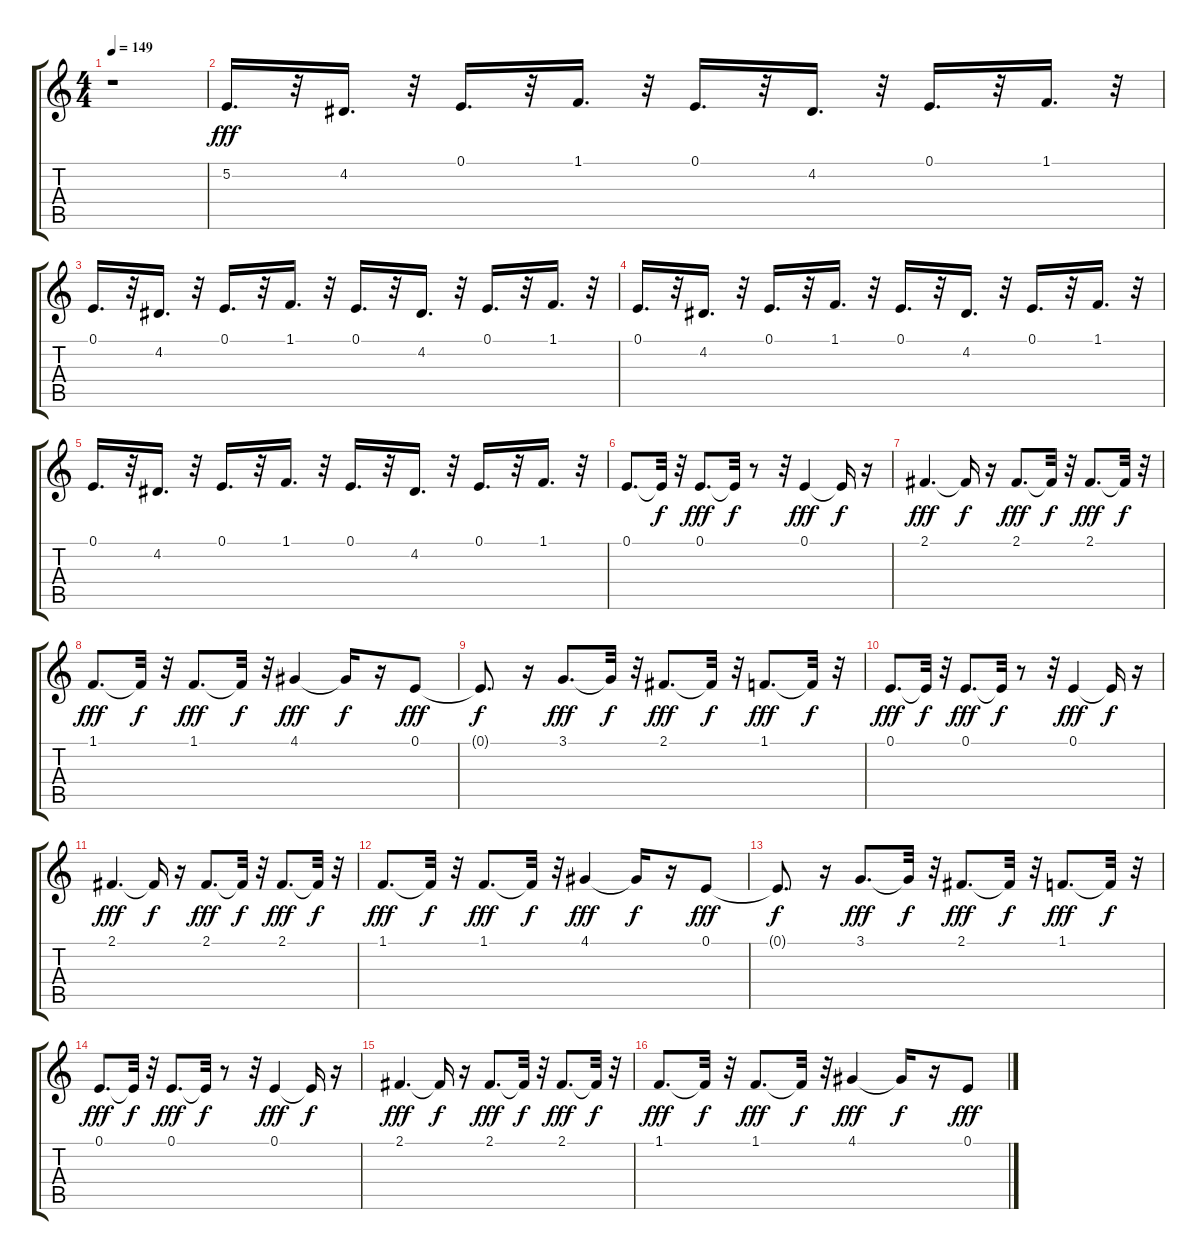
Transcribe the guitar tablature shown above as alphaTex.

\track "" {instrument lead2sawtooth}
\staff {score tabs}
\tuning (E4 B3 G3 D3 A2 E2) {hide}
\ts (4 4)
\tempo 149
\clef g2
\ks c
r.1{dy fff instrument lead2sawtooth} |
5.2.16{d} r.32 4.2.16{d} r.32 0.1.16{d} r.32 1.1.16{d} r.32 0.1.16{d} r.32 4.2.16{d} r.32 0.1.16{d} r.32 1.1.16{d} r.32 |
0.1.16{d} r.32 4.2.16{d} r.32 0.1.16{d} r.32 1.1.16{d} r.32 0.1.16{d} r.32 4.2.16{d} r.32 0.1.16{d} r.32 1.1.16{d} r.32 |
0.1.16{d} r.32 4.2.16{d} r.32 0.1.16{d} r.32 1.1.16{d} r.32 0.1.16{d} r.32 4.2.16{d} r.32 0.1.16{d} r.32 1.1.16{d} r.32 |
0.1.16{d} r.32 4.2.16{d} r.32 0.1.16{d} r.32 1.1.16{d} r.32 0.1.16{d} r.32 4.2.16{d} r.32 0.1.16{d} r.32 1.1.16{d} r.32 |
0.1.8{d} 0.1{t}.32{dy f} r.32 0.1.8{d dy fff} 0.1{t}.32{dy f} r.8 r.32 0.1.4{dy fff} 0.1{t}.16{dy f} r.16 |
2.1.4{d dy fff} 2.1{t}.16{dy f} r.16 2.1.8{d dy fff} 2.1{t}.32{dy f} r.32 2.1.8{d dy fff} 2.1{t}.32{dy f} r.32 |
1.1.8{d dy fff} 1.1{t}.32{dy f} r.32 1.1.8{d dy fff} 1.1{t}.32{dy f} r.32 4.1.4{dy fff} 4.1{t}.16{dy f} r.16 0.1.8{dy fff} |
0.1{t}.8{d dy f} r.16 3.1.8{d dy fff} 3.1{t}.32{dy f} r.32 2.1.8{d dy fff} 2.1{t}.32{dy f} r.32 1.1.8{d dy fff} 1.1{t}.32{dy f} r.32 |
0.1.8{d dy fff} 0.1{t}.32{dy f} r.32 0.1.8{d dy fff} 0.1{t}.32{dy f} r.8 r.32 0.1.4{dy fff} 0.1{t}.16{dy f} r.16 |
2.1.4{d dy fff} 2.1{t}.16{dy f} r.16 2.1.8{d dy fff} 2.1{t}.32{dy f} r.32 2.1.8{d dy fff} 2.1{t}.32{dy f} r.32 |
1.1.8{d dy fff} 1.1{t}.32{dy f} r.32 1.1.8{d dy fff} 1.1{t}.32{dy f} r.32 4.1.4{dy fff} 4.1{t}.16{dy f} r.16 0.1.8{dy fff} |
0.1{t}.8{d dy f} r.16 3.1.8{d dy fff} 3.1{t}.32{dy f} r.32 2.1.8{d dy fff} 2.1{t}.32{dy f} r.32 1.1.8{d dy fff} 1.1{t}.32{dy f} r.32 |
0.1.8{d dy fff} 0.1{t}.32{dy f} r.32 0.1.8{d dy fff} 0.1{t}.32{dy f} r.8 r.32 0.1.4{dy fff} 0.1{t}.16{dy f} r.16 |
2.1.4{d dy fff} 2.1{t}.16{dy f} r.16 2.1.8{d dy fff} 2.1{t}.32{dy f} r.32 2.1.8{d dy fff} 2.1{t}.32{dy f} r.32 |
1.1.8{d dy fff} 1.1{t}.32{dy f} r.32 1.1.8{d dy fff} 1.1{t}.32{dy f} r.32 4.1.4{dy fff} 4.1{t}.16{dy f} r.16 0.1.8{dy fff}
